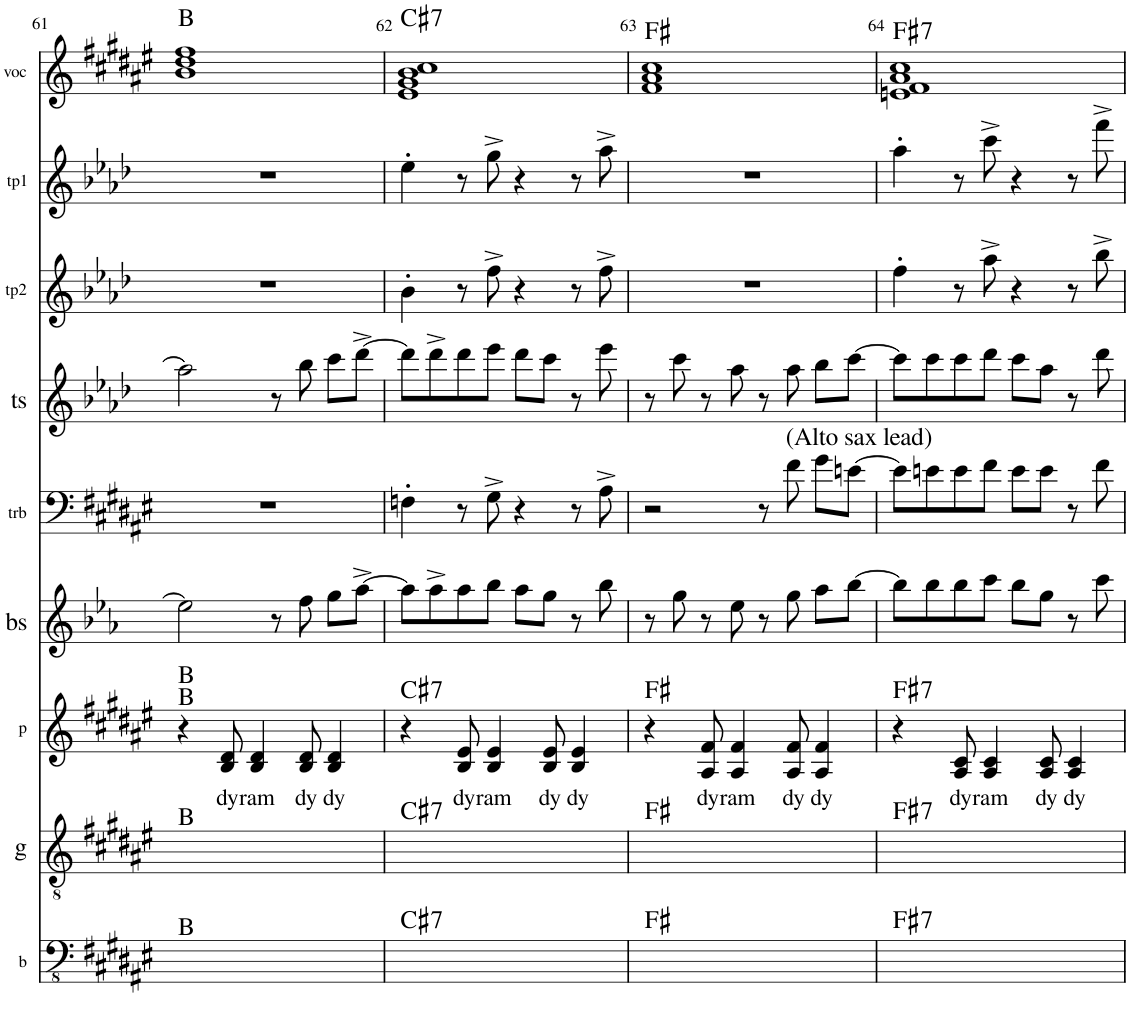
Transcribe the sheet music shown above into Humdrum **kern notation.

**kern	**harte	**kern	**harte	**kern	**text	**harte	**kern	**kern	**kern	**kern	**kern	**kern	**harte
*part9	*part9	*part8	*part8	*part7	*part7	*part7	*part6	*part5	*part4	*part3	*part2	*part1	*part1
*staff9	*	*staff8	*	*staff7	*staff7	*	*staff6	*staff5	*staff4	*staff3	*staff2	*staff1	*
*I"b	*	*I"g	*	*I"p	*	*	*I"bs	*I"trb	*I"ts	*I"tp2	*I"tp1	*I"voc	*
*I'b	*	*I'g	*	*I'p	*	*	*I'bs	*I'trb	*I'ts	*I'tp2	*I'tp1	*I'voc	*
!!LO:PB:g=z
*clefFv4	*	*clefGv2	*	*clefG2	*	*	*clefG2	*clefF4	*clefG2	*clefG2	*clefG2	*clefG2	*
*	*	*	*	*	*	*	*Trd12c21	*	*Trd8c14	*Trd1c2	*Trd1c2	*Trd4c7	*
*k[f#c#g#d#a#e#]	*	*k[f#c#g#d#a#e#]	*	*k[f#c#g#d#a#e#]	*	*	*k[b-e-a-]	*k[f#c#g#d#a#e#]	*k[b-e-a-d-]	*k[b-e-a-d-]	*k[b-e-a-d-]	*k[f#c#g#d#a#e#]	*
*M4/4	*	*M4/4	*	*M4/4	*	*	*M4/4	*M4/4	*M4/4	*M4/4	*M4/4	*M4/4	*
=61	=61	=61	=61	=61	=61	=61	=61	=61	=61	=61	=61	=61	=61
1ryy	B:maj	1ryy	B:maj	4r	.	B:maj B:maj	2ee-\]	1r	2aa-\]	1r	1r	1b 1dd# 1ff#	B:maj
!	!	!	!	!	!LO:LY:b	!	!	!	!	!	!	!	!
.	.	.	.	8B/ 8d#/	dy	.	.	.	.	.	.	.	.
!	!	!	!	!	!LO:LY:b	!	!	!	!	!	!	!	!
.	.	.	.	4B/ 4d#/	ram	.	.	.	.	.	.	.	.
.	.	.	.	.	.	.	8r	.	8r	.	.	.	.
!	!	!	!	!	!LO:LY:b	!	!	!	!	!	!	!	!
.	.	.	.	8B/ 8d#/	dy	.	8ff\	.	8bb-\	.	.	.	.
!	!	!	!	!	!LO:LY:b	!	!	!	!	!	!	!	!
.	.	.	.	4B/ 4d#/	dy	.	8gg\L	.	8ccc\L	.	.	.	.
.	.	.	.	.	.	.	[8aa-^\J	.	[8ddd-^\J	.	.	.	.
=62	=62	=62	=62	=62	=62	=62	=62	=62	=62	=62	=62	=62	=62
!	!LO:H:kt=7	!	!LO:H:kt=7	!	!	!LO:H:kt=7	!	!	!	!	!	!	!LO:H:kt=7
1ryy	C#:7	1ryy	C#:7	4r	.	C#:7	8aa-\L]	4Fn'\	8ddd-\L]	4b-'\	4ee-'\	1e# 1g# 1b 1cc#	C#:7
.	.	.	.	.	.	.	8aa-^\	.	8ddd-^\	.	.	.	.
!	!	!	!	!	!LO:LY:b	!	!	!	!	!	!	!	!
.	.	.	.	8B/ 8e#/	dy	.	8aa-\	8r	8ddd-\	8r	8r	.	.
!	!	!	!	!	!LO:LY:b	!	!	!	!	!	!	!	!
.	.	.	.	4B/ 4e#/	ram	.	8bb-\J	8G#^\	8eee-\J	8ff^\	8gg^\	.	.
.	.	.	.	.	.	.	8aa-\L	4r	8ddd-\L	4r	4r	.	.
!	!	!	!	!	!LO:LY:b	!	!	!	!	!	!	!	!
.	.	.	.	8B/ 8e#/	dy	.	8gg\J	.	8ccc\J	.	.	.	.
!	!	!	!	!	!LO:LY:b	!	!	!	!	!	!	!	!
.	.	.	.	4B/ 4e#/	dy	.	8r	8r	8r	8r	8r	.	.
.	.	.	.	.	.	.	8bb-\	8A#^\	8eee-\	8ff^\	8aa-^\	.	.
=63	=63	=63	=63	=63	=63	=63	=63	=63	=63	=63	=63	=63	=63
1ryy	F#:maj	1ryy	F#:maj	4r	.	F#:maj	8r	2r	8r	1r	1r	1f# 1a# 1cc#	F#:maj
.	.	.	.	.	.	.	8gg\	.	8ccc\	.	.	.	.
!	!	!	!	!	!LO:LY:b	!	!	!	!	!	!	!	!
.	.	.	.	8A#/ 8f#/	dy	.	8r	.	8r	.	.	.	.
!	!	!	!	!	!LO:LY:b	!	!	!	!	!	!	!	!
.	.	.	.	4A#/ 4f#/	ram	.	8ee-\	.	8aa-\	.	.	.	.
.	.	.	.	.	.	.	8r	8r	8r	.	.	.	.
!	!	!	!	!	!	!	!	!LO:TX:a:t=(Alto sax lead)	!	!	!	!	!
!	!	!	!	!	!LO:LY:b	!	!	!	!	!	!	!	!
.	.	.	.	8A#/ 8f#/	dy	.	8gg\	8f#\	8aa-\	.	.	.	.
!	!	!	!	!	!LO:LY:b	!	!	!	!	!	!	!	!
.	.	.	.	4A#/ 4f#/	dy	.	8aa-\L	8g#\L	8bb-\L	.	.	.	.
.	.	.	.	.	.	.	[8bb-\J	[8en\J	[8ccc\J	.	.	.	.
=64	=64	=64	=64	=64	=64	=64	=64	=64	=64	=64	=64	=64	=64
!	!LO:H:kt=7	!	!LO:H:kt=7	!	!	!LO:H:kt=7	!	!	!	!	!	!	!LO:H:kt=7
1ryy	F#:7	1ryy	F#:7	4r	.	F#:7	8bb-\L]	8e\L]	8ccc\L]	4ff'\	4aa-'\	1en 1f# 1a# 1cc#	F#:7
.	.	.	.	.	.	.	8bb-\	8en\	8ccc\	.	.	.	.
!	!	!	!	!	!LO:LY:b	!	!	!	!	!	!	!	!
.	.	.	.	8A#/ 8c#/	dy	.	8bb-\	8e\	8ccc\	8r	8r	.	.
!	!	!	!	!	!LO:LY:b	!	!	!	!	!	!	!	!
.	.	.	.	4A#/ 4c#/	ram	.	8ccc\J	8f#\J	8ddd-\J	8aa-^\	8ccc^\	.	.
.	.	.	.	.	.	.	8bb-\L	8e\L	8ccc\L	4r	4r	.	.
!	!	!	!	!	!LO:LY:b	!	!	!	!	!	!	!	!
.	.	.	.	8A#/ 8c#/	dy	.	8gg\J	8e\J	8aa-\J	.	.	.	.
!	!	!	!	!	!LO:LY:b	!	!	!	!	!	!	!	!
.	.	.	.	4A#/ 4c#/	dy	.	8r	8r	8r	8r	8r	.	.
.	.	.	.	.	.	.	8ccc\	8f#\	8ddd-\	8bb-^\	8fff^\	.	.
=	=	=	=	=	=	=	=	=	=	=	=	=	=
*-	*-	*-	*-	*-	*-	*-	*-	*-	*-	*-	*-	*-	*-
